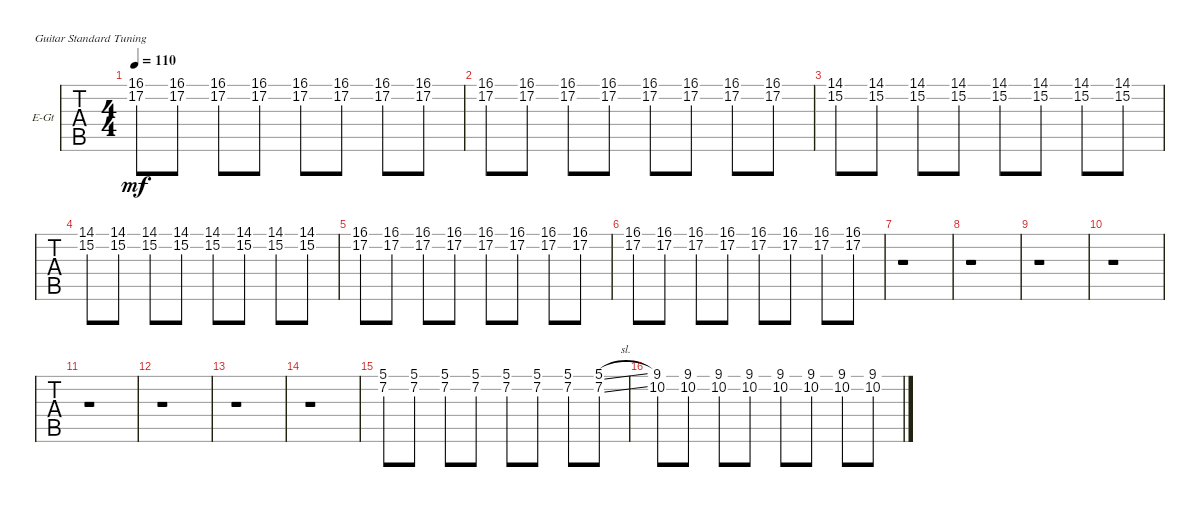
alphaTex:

\defaultSystemsLayout 4
\bracketExtendMode groupsimilarinstruments
\firstSystemTrackNameOrientation horizontal
\otherSystemsTrackNameOrientation horizontal
\track ("Nick" "E-Gt") {instrument overdrivenguitar}
\staff {tabs}
\tuning (E4 B3 G3 D3 A2 E2)
\ts (4 4)
\tempo 110
\clef g2
\ks c
(17.2 16.1).8{dy mf} (17.2 16.1).8 (17.2 16.1).8 (17.2 16.1).8 (17.2 16.1).8 (17.2 16.1).8 (17.2 16.1).8 (17.2 16.1).8 |
(17.2 16.1).8 (17.2 16.1).8 (17.2 16.1).8 (17.2 16.1).8 (17.2 16.1).8 (17.2 16.1).8 (17.2 16.1).8 (17.2 16.1).8 |
(15.2 14.1).8 (15.2 14.1).8 (15.2 14.1).8 (15.2 14.1).8 (15.2 14.1).8 (15.2 14.1).8 (15.2 14.1).8 (15.2 14.1).8 |
(15.2 14.1).8 (15.2 14.1).8 (15.2 14.1).8 (15.2 14.1).8 (15.2 14.1).8 (15.2 14.1).8 (15.2 14.1).8 (15.2 14.1).8 |
(17.2 16.1).8 (17.2 16.1).8 (17.2 16.1).8 (17.2 16.1).8 (17.2 16.1).8 (17.2 16.1).8 (17.2 16.1).8 (17.2 16.1).8 |
(17.2 16.1).8 (17.2 16.1).8 (17.2 16.1).8 (17.2 16.1).8 (17.2 16.1).8 (17.2 16.1).8 (17.2 16.1).8 (17.2 16.1).8 |
r.1 |
r.1 |
r.1 |
r.1 |
r.1 |
r.1 |
r.1 |
r.1 |
(7.2 5.1).8 (7.2 5.1).8 (7.2 5.1).8 (7.2 5.1).8 (7.2 5.1).8 (7.2 5.1).8 (7.2 5.1).8 (7.2{sl} 5.1{sl}).8 |
(9.1 10.2).8 (9.1 10.2).8 (9.1 10.2).8 (9.1 10.2).8 (9.1 10.2).8 (9.1 10.2).8 (9.1 10.2).8 (9.1 10.2).8
